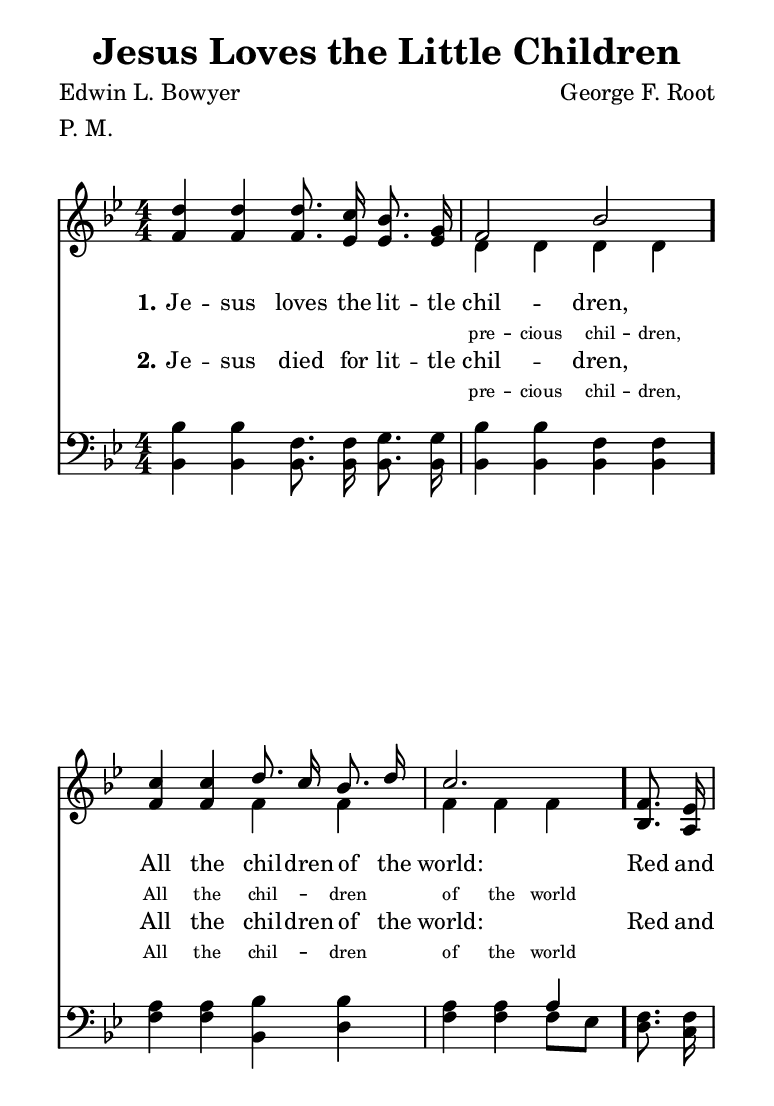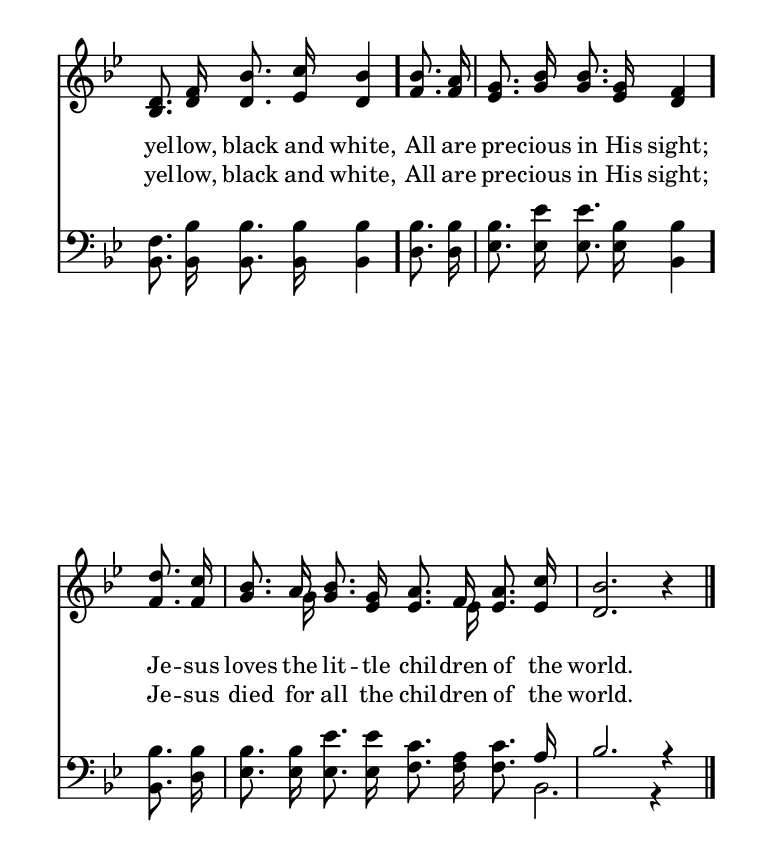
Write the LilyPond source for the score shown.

\include "common/global.ily"
\paper {
  \include "common/paper.ily"
  ragged-last-bottom = ##t
  system-system-spacing.padding = 11
}

\header{
  %children
  hymnnumber = "345"
  title = "Jesus Loves the Little Children"
  tunename = ""
  meter = "P. M."
  poet = "Edwin L. Bowyer"
  composer = "George F. Root"
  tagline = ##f
}

global = {
  \include "common/overrides.ily"
  \override Staff.TimeSignature.style = #'numbered
  \time 4/4
  \override Score.MetronomeMark.transparent = ##t % hide all fermata changes too
  \tempo 4=80
  \key bes \major
  \autoBeamOff
}

patternA = { c4 c c8. c16 c8. c16 | }
patternB = { c8. c16 }

notesSoprano = {
\global
\relative c'' {

  \changePitch \patternA { d d d c bes g } f2 bes |
  \changePitch \patternA { c c d c bes d } c2.
  \changePitch \patternB { f, ees | d f bes c } bes4
  \changePitch \patternB { bes a | g bes bes g } f
  \changePitch \patternB { d' c | bes a bes g a f a c | } bes2. r4

  \bar "|."

}
}

notesAlto = {
\global
\relative e' {

  \changePitch \patternA { f f f ees ees ees | } d4 d d d |
  f4 f f f | f f f
  \changePitch \patternB { bes, a | bes d d ees } d4
  \changePitch \patternB { f f | ees g g ees } d4
  \changePitch \patternB { f f | g g g ees ees ees ees ees | } d2. r4

}
}

notesTenor = {
\global
\relative a {

  \changePitch \patternA { bes bes f f g g | } bes4 bes f f |
  a4 a bes bes | a a a
  \changePitch \patternB { f f | f bes bes bes } bes4
  \changePitch \patternB { bes bes | bes ees ees bes } bes4
  \changePitch \patternB { bes bes | bes bes ees ees c a c a } bes2. r4

}
}

notesBass = {
\global
\relative f, {

  \changePitch \patternA { bes bes bes bes bes bes | } bes4 bes bes bes |
  f'4 f bes, d | f f f8[ ees]
  \changePitch \patternB { d c | bes bes bes bes } bes4
  \changePitch \patternB { d d | ees ees ees ees } bes4
  \changePitch \patternB { bes d | ees ees ees ees f f f } bes,2. r4

}
}

wordsA = \lyricmode {
\set stanza = "1."

Je -- sus loves the lit -- tle chil -- dren, \bar "."
All the chil -- dren of the world: \bar "."
Red and yel -- low, black and white, \bar "."
All are pre -- cious in His sight; \bar "."
Je -- sus loves the lit -- tle chil -- dren of the world. \bar "."

}

underWordsA = \lyricmode {

\override LyricText.font-size = #-2
\repeat unfold 6 { \skip 4 }
pre -- cious chil -- dren,
All the chil -- dren of the world

}

wordsB = \lyricmode {
\set stanza = "2."

Je -- sus died for lit -- tle chil -- dren,
All the chil -- dren of the world:
Red and yel -- low, black and white,
All are pre -- cious in His sight;
Je -- sus died for all the chil -- dren of the world.

}

underWordsB = \lyricmode {

\override LyricText.font-size = #-2
\repeat unfold 6 { \skip 4 }
pre -- cious chil -- dren,
All the chil -- dren of the world

}

\score {
  \context ChoirStaff <<
    \context Staff = upper <<
      \set Staff.autoBeaming = ##f
      \set ChoirStaff.systemStartDelimiter = #'SystemStartBar
      \set ChoirStaff.printPartCombineTexts = ##f
      \partcombine #'(2 . 9) \notesSoprano \notesAlto
      \context NullVoice = sopranos { \voiceOne << \notesSoprano >> }
      \context NullVoice = altos { \voiceTwo << \notesAlto >> }
      \context Lyrics = one   \lyricsto sopranos \wordsA
      \context Lyrics = two   \lyricsto altos    \underWordsA
      \context Lyrics = three \lyricsto sopranos \wordsB
      \context Lyrics = four  \lyricsto altos    \underWordsB
    >>
    \context Staff = men <<
      \set Staff.autoBeaming = ##f
      \clef bass
      \set ChoirStaff.printPartCombineTexts = ##f
      \partcombine #'(2 . 9) \notesTenor \notesBass
      \context NullVoice = tenors { \voiceOne << \notesTenor >> }
      \context NullVoice = basses { \voiceTwo << \notesBass >> }
    >>
  >>
  \layout {
    \include "common/layout.ily"
  }
  \midi{
    \include "common/midi.ily"
  }
}

\version "2.19.49"  % necessary for upgrading to future LilyPond versions.

% vi:set et ts=2 sw=2 ai nocindent syntax=lilypond:
